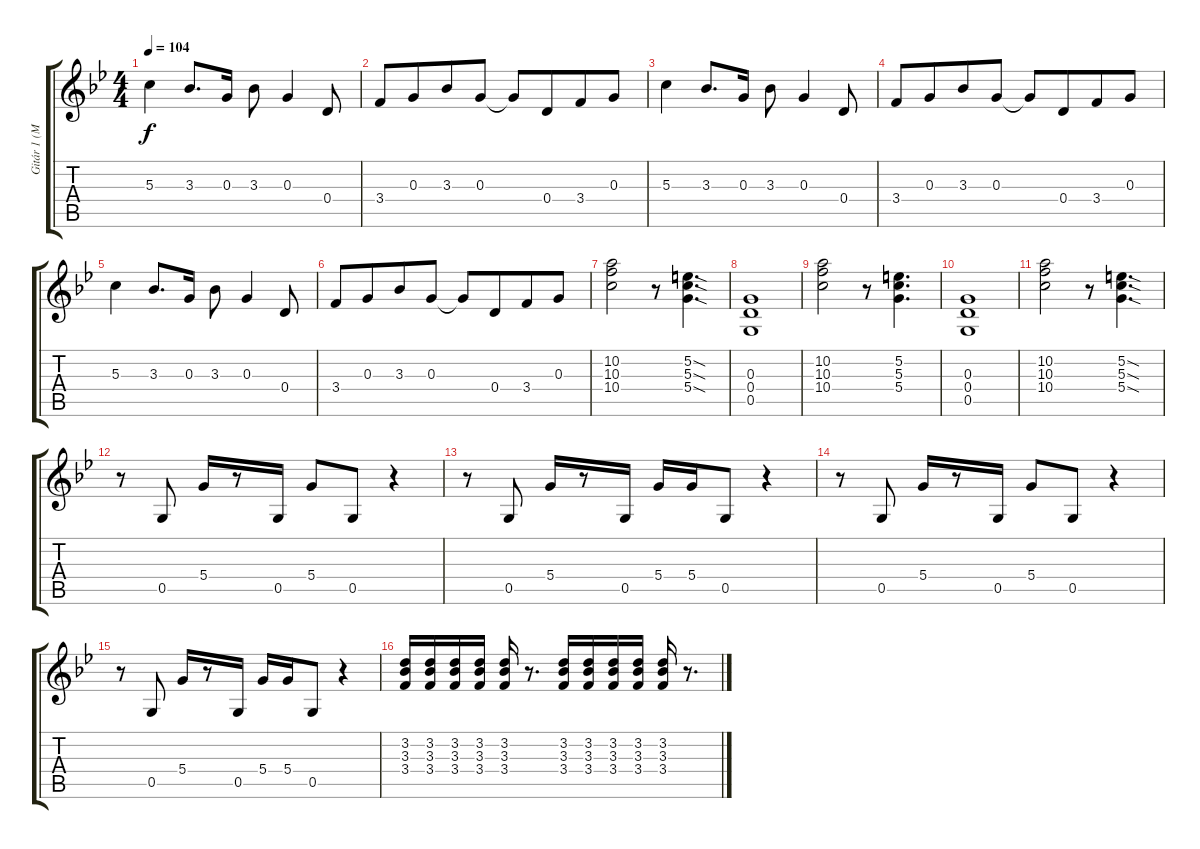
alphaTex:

\track ("Gitár 1 (Micky Moody/Mel Galley/John Syk" "Gitár 1 (M") {instrument distortionguitar}
\staff {score tabs}
\tuning (D4 B3 G3 D3 G2 D2) {hide}
\ts (4 4)
\tempo 104
\clef g2
\ks bb
5.3.4{dy f} 3.3.8{d} 0.3.16 3.3.8 0.3.4 0.4.8 |
3.4.8 0.3.8{beam merge} 3.3.8 0.3.8 0.3{t}.8 0.4.8{beam merge} 3.4.8 0.3.8 |
5.3.4 3.3.8{d} 0.3.16 3.3.8 0.3.4 0.4.8 |
3.4.8 0.3.8{beam merge} 3.3.8 0.3.8 0.3{t}.8 0.4.8{beam merge} 3.4.8 0.3.8 |
5.3.4 3.3.8{d} 0.3.16 3.3.8 0.3.4 0.4.8 |
3.4.8 0.3.8{beam merge} 3.3.8 0.3.8 0.3{t}.8 0.4.8{beam merge} 3.4.8 0.3.8 |
(10.2 10.3 10.4).2 r.8 (5.2{sod} 5.3{sod} 5.4{sod}).4{d} |
(0.3 0.4 0.5).1 |
(10.2 10.3 10.4).2 r.8 (5.2 5.3 5.4).4{d} |
(0.3 0.4 0.5).1 |
(10.2 10.3 10.4).2 r.8 (5.2{sod} 5.3{sod} 5.4{sod}).4{d} |
r.8 0.5.8 5.4.16 r.8 0.5.16 5.4.8 0.5.8 r.4 |
r.8 0.5.8 5.4.16 r.8 0.5.16 5.4.16 5.4.16 0.5.8 r.4 |
r.8 0.5.8 5.4.16 r.8 0.5.16 5.4.8 0.5.8 r.4 |
r.8 0.5.8 5.4.16 r.8 0.5.16 5.4.16 5.4.16 0.5.8 r.4 |
(3.2 3.3 3.4).16 (3.2 3.3 3.4).16 (3.2 3.3 3.4).16 (3.2 3.3 3.4).16 (3.2 3.3 3.4).16 r.8{d} (3.2 3.3 3.4).16 (3.2 3.3 3.4).16 (3.2 3.3 3.4).16 (3.2 3.3 3.4).16 (3.2 3.3 3.4).16 r.8{d}
